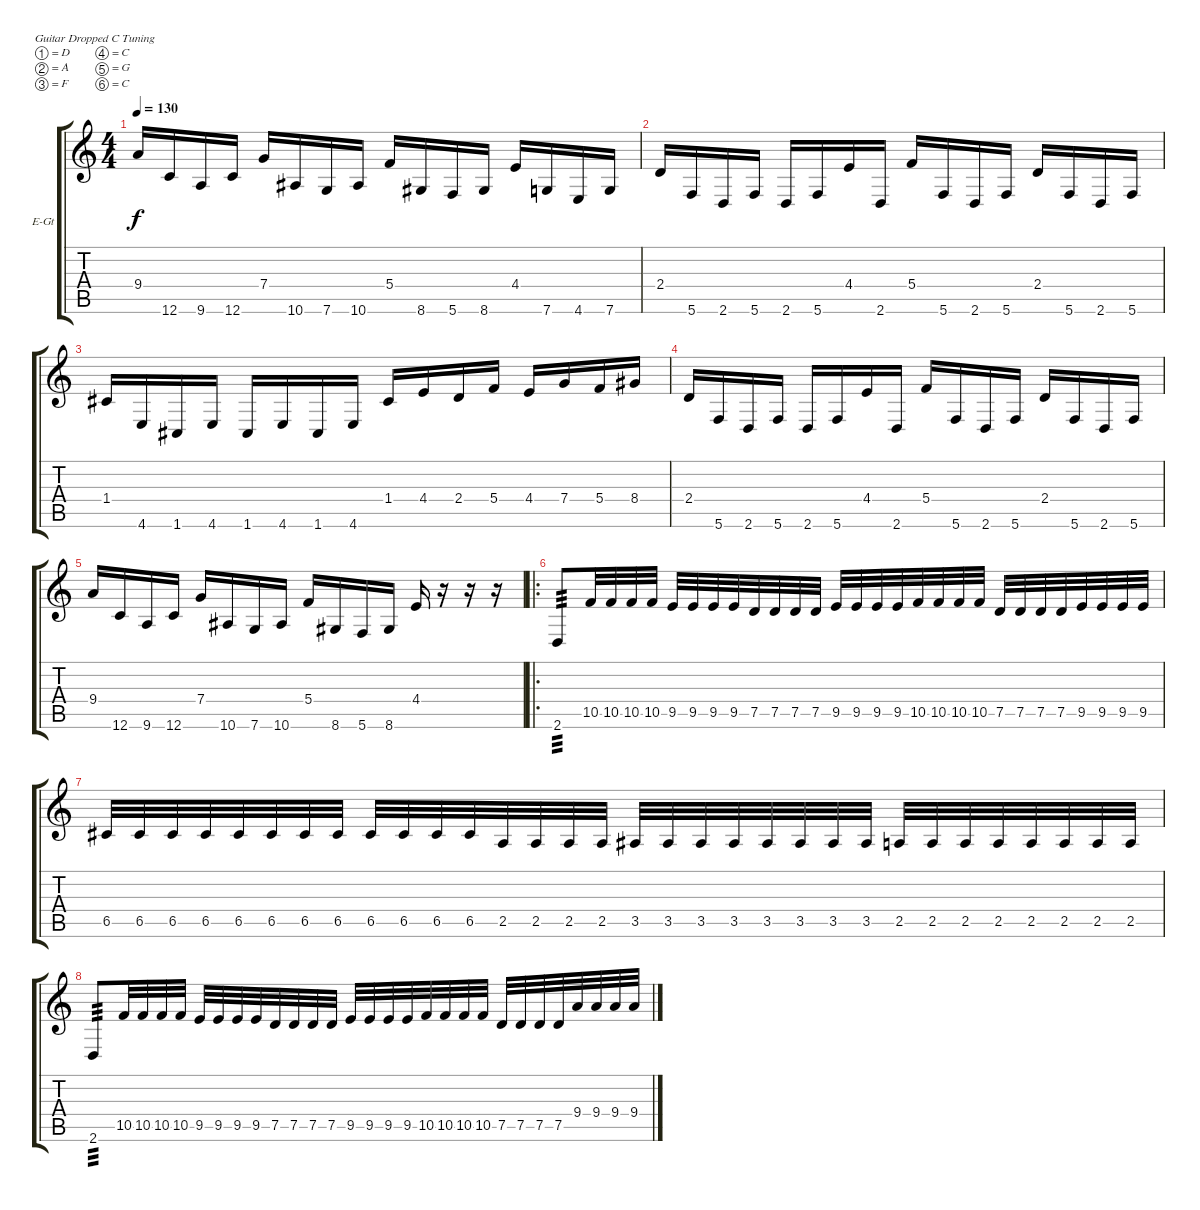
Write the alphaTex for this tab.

\bracketExtendMode groupsimilarinstruments
\firstSystemTrackNameOrientation horizontal
\otherSystemsTrackNameOrientation horizontal
\track ("Traccia 1" "E-Gt") {instrument distortionguitar}
\staff {score tabs}
\tuning (D4 A3 F3 C3 G2 C2)
\ts (4 4)
\tempo 130
\clef g2
\ks c
9.4.16{dy f} 12.6.16 9.6.16 12.6.16 7.4.16 10.6.16 7.6.16 10.6.16 5.4.16 8.6.16 5.6.16 8.6.16 4.4.16 7.6.16 4.6.16 7.6.16 |
2.4.16 5.6.16 2.6.16 5.6.16 2.6.16 5.6.16 4.4.16 2.6.16 5.4.16 5.6.16 2.6.16 5.6.16 2.4.16 5.6.16 2.6.16 5.6.16 |
1.4.16 4.6.16 1.6.16 4.6.16 1.6.16 4.6.16 1.6.16 4.6.16 1.4.16 4.4.16 2.4.16 5.4.16 4.4.16 7.4.16 5.4.16 8.4.16 |
2.4.16 5.6.16 2.6.16 5.6.16 2.6.16 5.6.16 4.4.16 2.6.16 5.4.16 5.6.16 2.6.16 5.6.16 2.4.16 5.6.16 2.6.16 5.6.16 |
9.4.16 12.6.16 9.6.16 12.6.16 7.4.16 10.6.16 7.6.16 10.6.16 5.4.16 8.6.16 5.6.16 8.6.16 4.4.16 r.16 r.16 r.16 |
\ro
2.6.8{tp 3} 10.5.32 10.5.32 10.5.32 10.5.32 9.5.32 9.5.32 9.5.32 9.5.32 7.5.32 7.5.32 7.5.32 7.5.32 9.5.32 9.5.32 9.5.32 9.5.32 10.5.32 10.5.32 10.5.32 10.5.32 7.5.32 7.5.32 7.5.32 7.5.32 9.5.32 9.5.32 9.5.32 9.5.32 |
6.5.32 6.5.32 6.5.32 6.5.32 6.5.32 6.5.32 6.5.32 6.5.32 6.5.32 6.5.32 6.5.32 6.5.32 2.5.32 2.5.32 2.5.32 2.5.32 3.5.32 3.5.32 3.5.32 3.5.32 3.5.32 3.5.32 3.5.32 3.5.32 2.5.32 2.5.32 2.5.32 2.5.32 2.5.32 2.5.32 2.5.32 2.5.32 |
2.6.8{tp 3} 10.5.32 10.5.32 10.5.32 10.5.32 9.5.32 9.5.32 9.5.32 9.5.32 7.5.32 7.5.32 7.5.32 7.5.32 9.5.32 9.5.32 9.5.32 9.5.32 10.5.32 10.5.32 10.5.32 10.5.32 7.5.32 7.5.32 7.5.32 7.5.32 9.4.32 9.4.32 9.4.32 9.4.32
